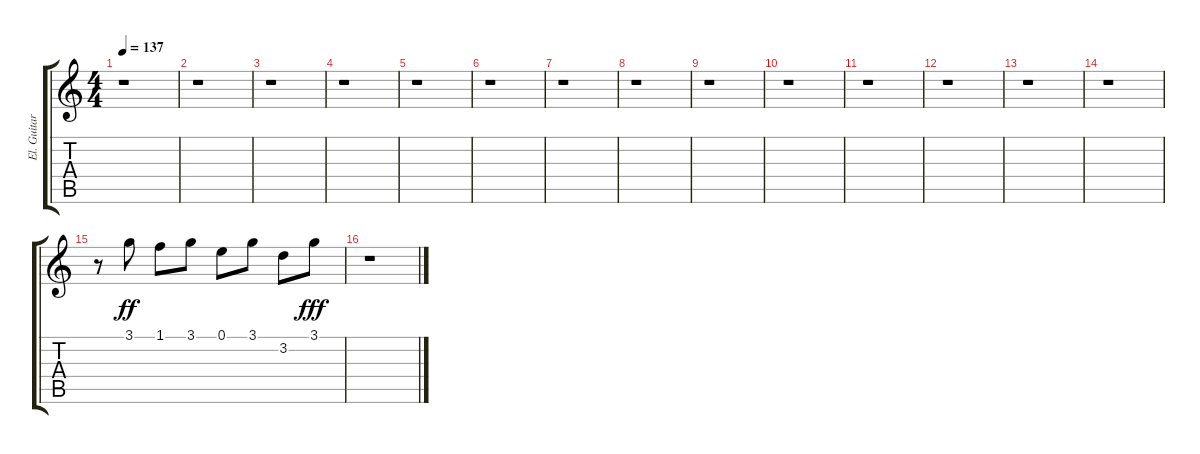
\track ("El. Guitarr" "El. Guitar") {instrument acousticguitarsteel}
\staff {score tabs}
\tuning (E4 B3 G3 D3 A2 E2) {hide}
\ts (4 4)
\tempo 137
\clef g2
\ks c
r.1{dy f} |
r.1 |
r.1 |
r.1 |
r.1 |
r.1 |
r.1 |
r.1 |
r.1 |
r.1 |
r.1 |
r.1 |
r.1 |
r.1 |
r.8 3.1.8{dy ff} 1.1.8 3.1.8 0.1.8 3.1.8 3.2.8 3.1.8{dy fff} |
r.1
